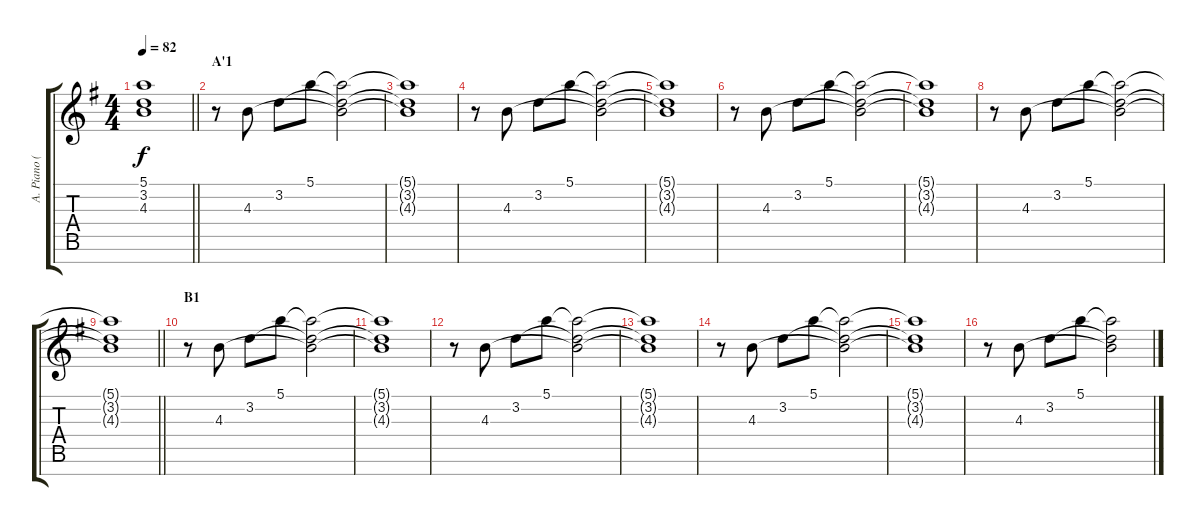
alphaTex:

\track ("A. Piano (Right Hand)" "A. Piano (") {instrument acousticgrandpiano}
\staff {score tabs}
\tuning (E5 B4 G4 D4 A3 E3 B2) {hide}
\ts (4 4)
\tempo 82
\clef g2
\barLineRight lightlight
\ks g
(5.1{t} 3.2{t} 4.3{t}).1{dy f} |
\section ("" "A'1")
r.8 4.3.8 3.2.8 5.1.8 (5.1{t} 3.2{t} 4.3{t}).2 |
(5.1{t} 3.2{t} 4.3{t}).1 |
r.8 4.3.8 3.2.8 5.1.8 (5.1{t} 3.2{t} 4.3{t}).2 |
(5.1{t} 3.2{t} 4.3{t}).1 |
r.8 4.3.8 3.2.8 5.1.8 (5.1{t} 3.2{t} 4.3{t}).2 |
(5.1{t} 3.2{t} 4.3{t}).1 |
r.8 4.3.8 3.2.8 5.1.8 (5.1{t} 3.2{t} 4.3{t}).2 |
\barLineRight lightlight
(5.1{t} 3.2{t} 4.3{t}).1 |
\section ("" "B1")
r.8 4.3.8 3.2.8 5.1.8 (5.1{t} 3.2{t} 4.3{t}).2 |
(5.1{t} 3.2{t} 4.3{t}).1 |
r.8 4.3.8 3.2.8 5.1.8 (5.1{t} 3.2{t} 4.3{t}).2 |
(5.1{t} 3.2{t} 4.3{t}).1 |
r.8 4.3.8 3.2.8 5.1.8 (5.1{t} 3.2{t} 4.3{t}).2 |
(5.1{t} 3.2{t} 4.3{t}).1 |
r.8 4.3.8 3.2.8 5.1.8 (5.1{t} 3.2{t} 4.3{t}).2
